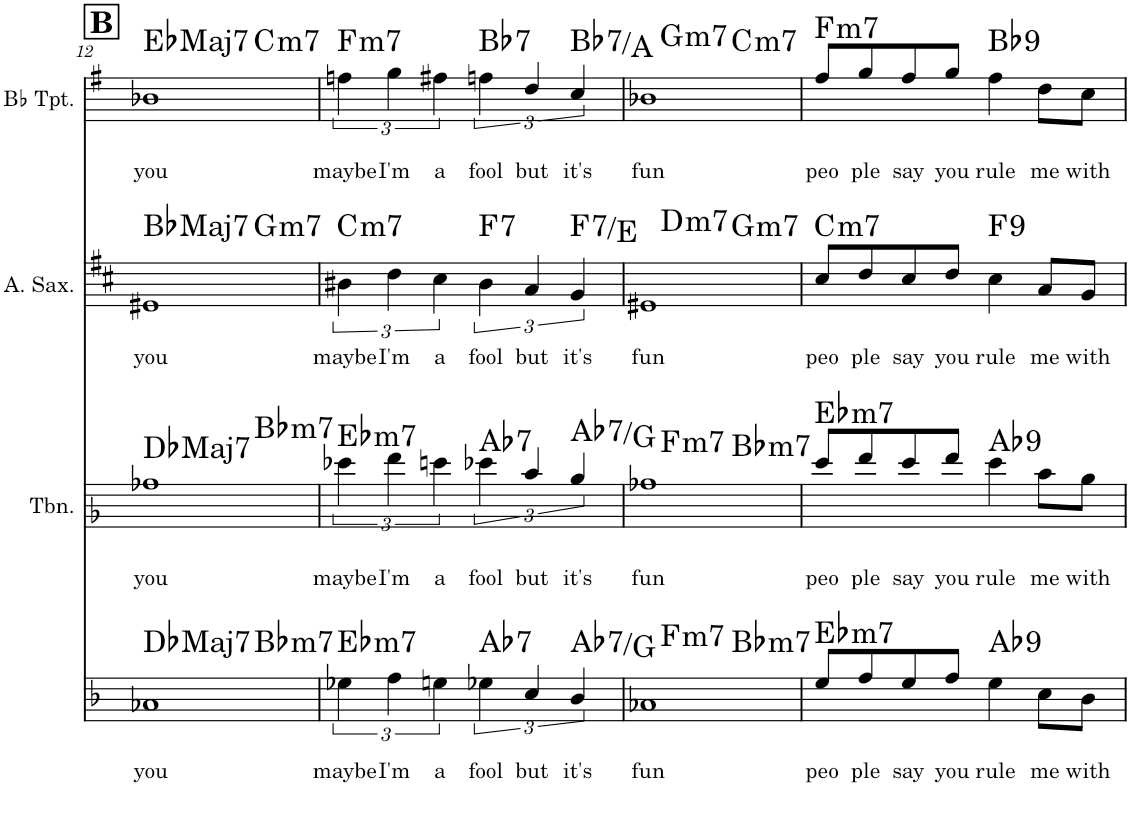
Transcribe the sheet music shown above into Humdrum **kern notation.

**kern	**text	**text	**harte	**kern	**text	**text	**harte	**kern	**text	**text	**harte	**kern	**text	**text	**harte
*part4	*part4	*part4	*part4	*part3	*part3	*part3	*part3	*part2	*part2	*part2	*part2	*part1	*part1	*part1	*part1
*staff4	*staff4	*staff4	*	*staff3	*staff3	*staff3	*	*staff2	*staff2	*staff2	*	*staff1	*staff1	*staff1	*
*I"Piano	*	*	*	*I"Trombone	*	*	*	*I"Alto Saxophone	*	*	*	*I"Bb Trumpet	*	*	*
*I'Pno	*	*	*	*I'Tbn.	*	*	*	*I'A. Sax.	*	*	*	*I'Bb Tpt.	*	*	*
!!LO:PB:g=z
*clefG2	*	*	*	*clefF4	*	*	*	*clefG2	*	*	*	*clefG2	*	*	*
*	*	*	*	*	*	*	*	*Trd5c9	*	*	*	*Trd1c2	*	*	*
*k[b-]	*	*	*	*k[b-]	*	*	*	*k[f#c#]	*	*	*	*k[f#]	*	*	*
*M4/4	*	*	*	*M4/4	*	*	*	*M4/4	*	*	*	*M4/4	*	*	*
!!LO:REH:place=s1:a:B:cj:fs=14:t=B
=12	=12	=12	=12	=12	=12	=12	=12	=12	=12	=12	=12	=12	=12	=12	=12
!	!	!LO:LY:b	!LO:H:kt=Maj7	!	!	!LO:LY:b	!LO:H:kt=Maj7	!	!	!LO:LY:b	!LO:H:kt=Maj7	!	!	!LO:LY:b	!LO:H:kt=Maj7
*^	*	*	*	*^	*	*	*	*^	*	*	*	*^	*	*	*
1a-X	2ryy	.	you	Db:maj7	1A-X	2ryy	.	you	Db:maj7	1e#X	2ryy	.	you	Bb:maj7	1b-X	2ryy	.	you	Eb:maj7
!	!	!	!	!LO:H:kt=m7	!	!	!	!	!LO:H:kt=m7	!	!	!	!	!LO:H:kt=m7	!	!	!	!	!LO:H:kt=m7
.	2ryy	.	.	Bb:min7	.	2ryy	.	.	Bb:min7	.	2ryy	.	.	G:min7	.	2ryy	.	.	C:min7
=13	=13	=13	=13	=13	=13	=13	=13	=13	=13	=13	=13	=13	=13	=13	=13	=13	=13	=13	=13
!	!	!	!LO:LY:b	!LO:H:kt=m7	!	!	!	!LO:LY:b	!LO:H:kt=m7	!	!	!	!LO:LY:b	!LO:H:kt=m7	!	!	!	!LO:LY:b	!LO:H:kt=m7
*v	*v	*	*	*	*	*	*	*	*	*v	*v	*	*	*	*v	*v	*	*	*
*	*	*	*	*v	*v	*	*	*	*	*	*	*	*	*	*	*
6ee-X\	.	maybe	Eb:min7	6e-X\	.	maybe	Eb:min7	6b#X\	.	maybe	C:min7	6ffn\	.	maybe	F:min7
!	!	!LO:LY:b	!	!	!	!LO:LY:b	!	!	!	!LO:LY:b	!	!	!	!LO:LY:b	!
6ff\	.	I'm	.	6f\	.	I'm	.	6dd\	.	I'm	.	6gg\	.	I'm	.
!	!	!LO:LY:b	!	!	!	!LO:LY:b	!	!	!	!LO:LY:b	!	!	!	!LO:LY:b	!
6een\	.	a	.	6en\	.	a	.	6cc#\	.	a	.	6ff#X\	.	a	.
!	!	!LO:LY:b	!LO:H:kt=7	!	!	!LO:LY:b	!LO:H:kt=7	!	!	!LO:LY:b	!LO:H:kt=7	!	!	!LO:LY:b	!LO:H:kt=7
6ee-X\	.	fool	Ab:7	6e-X\	.	fool	Ab:7	6b#\	.	fool	F:7	6ffn\	.	fool	Bb:7
!	!	!LO:LY:b	!	!	!	!LO:LY:b	!	!	!	!LO:LY:b	!	!	!	!LO:LY:b	!
6cc/	.	but	.	6c/	.	but	.	6a/	.	but	.	6dd/	.	but	.
!	!	!LO:LY:b	!LO:H:kt=7	!	!	!LO:LY:b	!LO:H:kt=7	!	!	!LO:LY:b	!LO:H:kt=7	!	!	!LO:LY:b	!LO:H:kt=7
6b-/	.	it's	Ab:7/7	6B-/	.	it's	Ab:7/7	6g/	.	it's	F:7/7	6cc/	.	it's	Bb:7/7
=14	=14	=14	=14	=14	=14	=14	=14	=14	=14	=14	=14	=14	=14	=14	=14
!	!	!LO:LY:b	!LO:H:kt=m7	!	!	!LO:LY:b	!LO:H:kt=m7	!	!	!LO:LY:b	!LO:H:kt=m7	!	!	!LO:LY:b	!LO:H:kt=m7
*^	*	*	*	*^	*	*	*	*^	*	*	*	*^	*	*	*
1a-X	2ryy	.	fun	F:min7	1A-X	2ryy	.	fun	F:min7	1e#X	2ryy	.	fun	D:min7	1b-X	2ryy	.	fun	G:min7
!	!	!	!	!LO:H:kt=m7	!	!	!	!	!LO:H:kt=m7	!	!	!	!	!LO:H:kt=m7	!	!	!	!	!LO:H:kt=m7
.	2ryy	.	.	Bb:min7	.	2ryy	.	.	Bb:min7	.	2ryy	.	.	G:min7	.	2ryy	.	.	C:min7
=15	=15	=15	=15	=15	=15	=15	=15	=15	=15	=15	=15	=15	=15	=15	=15	=15	=15	=15	=15
!	!	!	!LO:LY:b	!LO:H:kt=m7	!	!	!	!LO:LY:b	!LO:H:kt=m7	!	!	!	!LO:LY:b	!LO:H:kt=m7	!	!	!	!LO:LY:b	!LO:H:kt=m7
*v	*v	*	*	*	*	*	*	*	*	*v	*v	*	*	*	*v	*v	*	*	*
*	*	*	*	*v	*v	*	*	*	*	*	*	*	*	*	*	*
8ee/L	.	peo	Eb:min7	8e/L	.	peo	Eb:min7	8cc#/L	.	peo	C:min7	8ff#/L	.	peo	F:min7
!	!	!LO:LY:b	!	!	!	!LO:LY:b	!	!	!	!LO:LY:b	!	!	!	!LO:LY:b	!
8ff/	.	ple	.	8f/	.	ple	.	8dd/	.	ple	.	8gg/	.	ple	.
!	!	!LO:LY:b	!	!	!	!LO:LY:b	!	!	!	!LO:LY:b	!	!	!	!LO:LY:b	!
8ee/	.	say	.	8e/	.	say	.	8cc#/	.	say	.	8ff#/	.	say	.
!	!	!LO:LY:b	!	!	!	!LO:LY:b	!	!	!	!LO:LY:b	!	!	!	!LO:LY:b	!
8ff/J	.	you	.	8f/J	.	you	.	8dd/J	.	you	.	8gg/J	.	you	.
!	!	!LO:LY:b	!LO:H:kt=9	!	!	!LO:LY:b	!LO:H:kt=9	!	!	!LO:LY:b	!LO:H:kt=9	!	!	!LO:LY:b	!LO:H:kt=9
4ee\	.	rule	Ab:9	4e\	.	rule	Ab:9	4cc#\	.	rule	F:9	4ff#\	.	rule	Bb:9
!	!	!LO:LY:b	!	!	!	!LO:LY:b	!	!	!	!LO:LY:b	!	!	!	!LO:LY:b	!
8cc\L	.	me	.	8c\L	.	me	.	8a/L	.	me	.	8dd\L	.	me	.
!	!	!LO:LY:b	!	!	!	!LO:LY:b	!	!	!	!LO:LY:b	!	!	!	!LO:LY:b	!
8b-\J	.	with	.	8B-\J	.	with	.	8g/J	.	with	.	8cc\J	.	with	.
=	=	=	=	=	=	=	=	=	=	=	=	=	=	=	=
*-	*-	*-	*-	*-	*-	*-	*-	*-	*-	*-	*-	*-	*-	*-	*-
